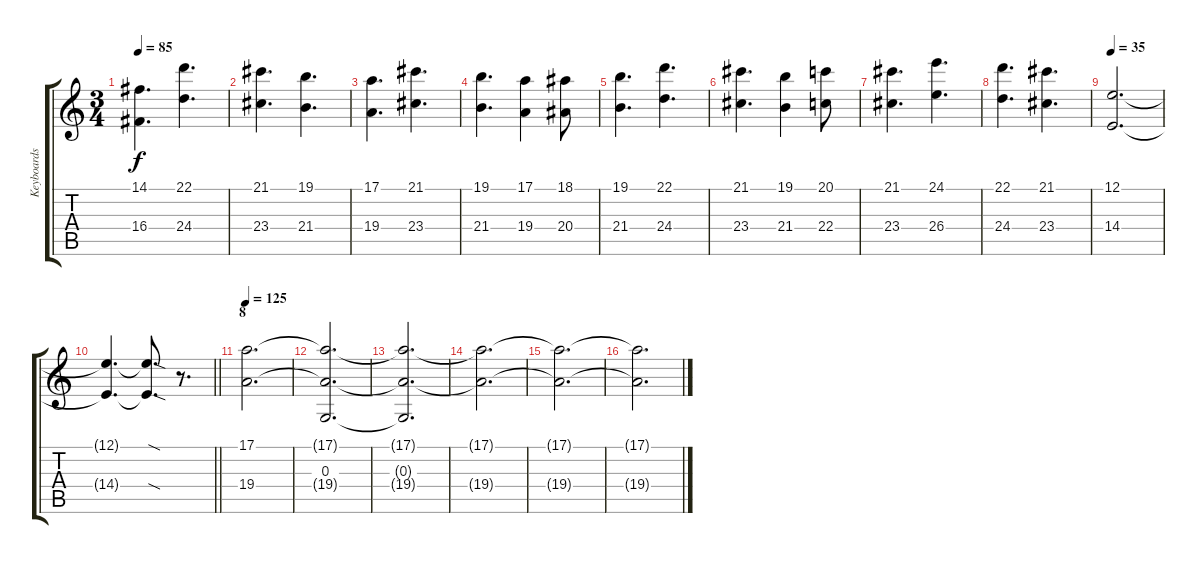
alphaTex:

\track ("Keyboards 1" "Keyboards ") {instrument rockorgan}
\staff {score tabs}
\tuning (E4 B3 G3 D3 A2 E2) {hide}
\ts (3 4)
\tempo 85
\clef g2
\ks c
(14.1 16.4).4{d dy f} (22.1 24.4).4{d} |
(21.1 23.4).4{d} (19.1 21.4).4{d} |
(17.1 19.4).4{d} (21.1 23.4).4{d} |
(19.1 21.4).4{d} (17.1 19.4).4 (18.1 20.4).8 |
(19.1 21.4).4{d} (22.1 24.4).4{d} |
(21.1 23.4).4{d} (19.1 21.4).4 (20.1 22.4).8 |
(21.1 23.4).4{d} (24.1 26.4).4{d} |
(22.1 24.4).4{d} (21.1 23.4).4{d} |
\tempo 35
(12.1 14.4).2{d} |
\barLineRight lightlight
(12.1{t} 14.4{t}).4{d} (12.1{sod t} 14.4{sod t}).8{d} r.8{d} |
\section ("" "8")
\tempo 125
(17.1 19.4).2{d} |
(17.1{t} 0.3 19.4{t}).2{d} |
(17.1{t} 0.3{t} 19.4{t}).2{d} |
(17.1{t} 19.4{t}).2{d} |
(17.1{t} 19.4{t}).2{d} |
(17.1{t} 19.4{t}).2{d}
